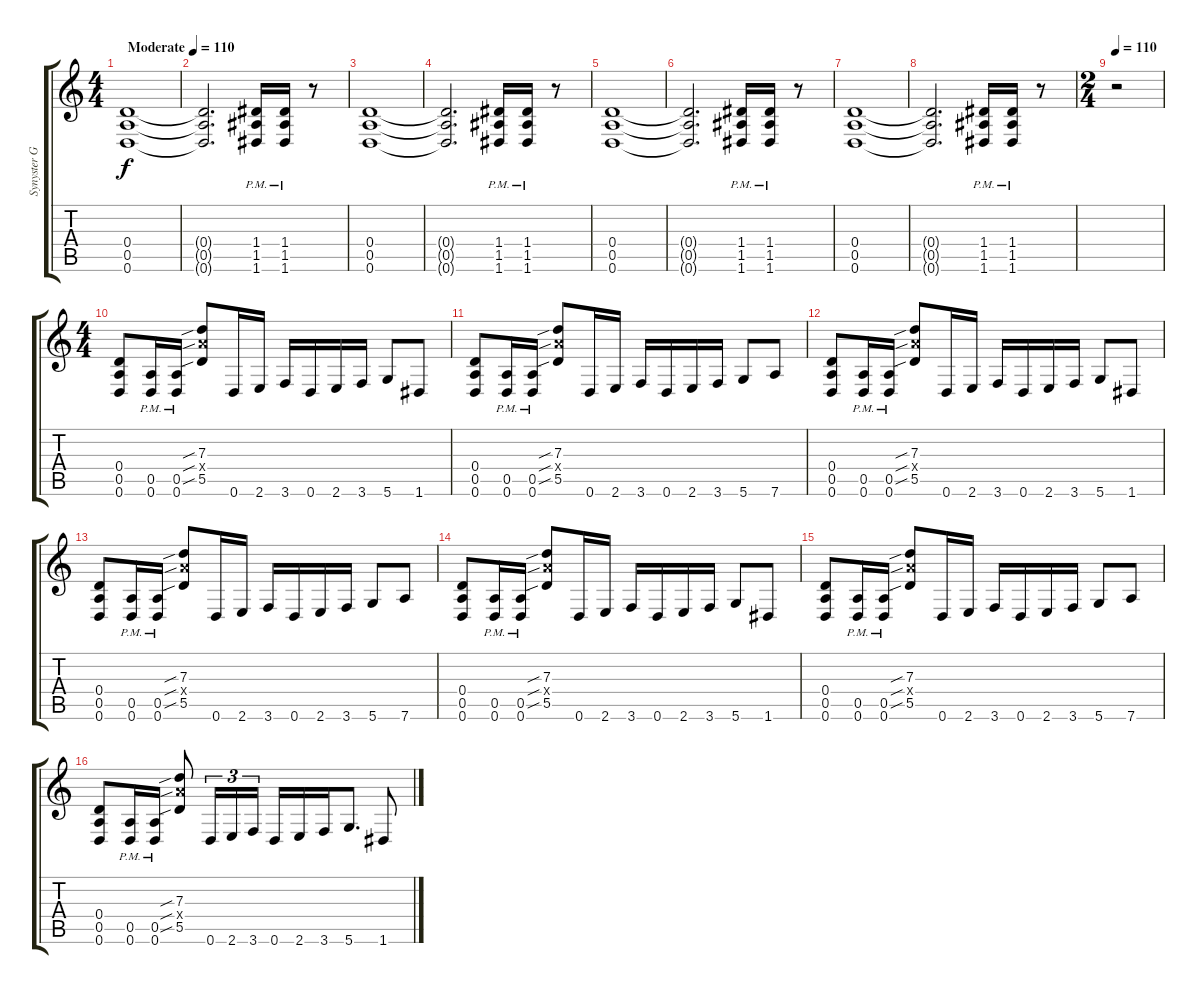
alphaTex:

\track ("Synyster Gates" "Synyster G") {instrument distortionguitar}
\staff {score tabs}
\tuning (E4 B3 G3 D3 A2 D2) {hide}
\ts (4 4)
\tempo (110 "Moderate")
\tempo 112
\tempo (110 "Moderate")
\clef g2
\ks c
(0.4 0.5 0.6).1{dy f instrument distortionguitar} |
(0.4{t} 0.5{t} 0.6{t}).2{d} (1.4 1.5 1.6{pm}).16 (1.4 1.5 1.6{pm}).16 r.8 |
(0.4 0.5 0.6).1 |
(0.4{t} 0.5{t} 0.6{t}).2{d} (1.4 1.5 1.6{pm}).16 (1.4 1.5 1.6{pm}).16 r.8 |
(0.4 0.5 0.6).1 |
(0.4{t} 0.5{t} 0.6{t}).2{d} (1.4 1.5 1.6{pm}).16 (1.4 1.5 1.6{pm}).16 r.8 |
(0.4 0.5 0.6).1 |
(0.4{t} 0.5{t} 0.6{t}).2{d} (1.4 1.5 1.6{pm}).16 (1.4 1.5 1.6{pm}).16 r.8 |
\ts (2 4)
\tempo 110
r.2 |
\ts (4 4)
(0.4 0.5 0.6).8 (0.5{pm} 0.6).16 (0.5{pm} 0.6).16 (7.3{sib} 7.4{sib x} 5.5{sib}).8 0.6.16 2.6.16 3.6.16 0.6.16 2.6.16 3.6.16 5.6.8 1.6.8 |
(0.4 0.5 0.6).8 (0.5{pm} 0.6).16 (0.5{pm} 0.6).16 (7.3{sib} 7.4{sib x} 5.5{sib}).8 0.6.16 2.6.16 3.6.16 0.6.16 2.6.16 3.6.16 5.6.8 7.6.8 |
(0.4 0.5 0.6).8 (0.5{pm} 0.6).16 (0.5{pm} 0.6).16 (7.3{sib} 7.4{sib x} 5.5{sib}).8 0.6.16 2.6.16 3.6.16 0.6.16 2.6.16 3.6.16 5.6.8 1.6.8 |
(0.4 0.5 0.6).8 (0.5{pm} 0.6).16 (0.5{pm} 0.6).16 (7.3{sib} 7.4{sib x} 5.5{sib}).8 0.6.16 2.6.16 3.6.16 0.6.16 2.6.16 3.6.16 5.6.8 7.6.8 |
(0.4 0.5 0.6).8 (0.5{pm} 0.6).16 (0.5{pm} 0.6).16 (7.3{sib} 7.4{sib x} 5.5{sib}).8 0.6.16 2.6.16 3.6.16 0.6.16 2.6.16 3.6.16 5.6.8 1.6.8 |
(0.4 0.5 0.6).8 (0.5{pm} 0.6).16 (0.5{pm} 0.6).16 (7.3{sib} 7.4{sib x} 5.5{sib}).8 0.6.16 2.6.16 3.6.16 0.6.16 2.6.16 3.6.16 5.6.8 7.6.8 |
(0.4 0.5 0.6).8 (0.5{pm} 0.6).16 (0.5{pm} 0.6).16 (7.3{sib} 7.4{sib x} 5.5{sib}).8 0.6.16{tu (3 2)} 2.6.16{tu (3 2)} 3.6.16{tu (3 2)} 0.6.16 2.6.16 3.6.16 5.6.8{d} 1.6.8
